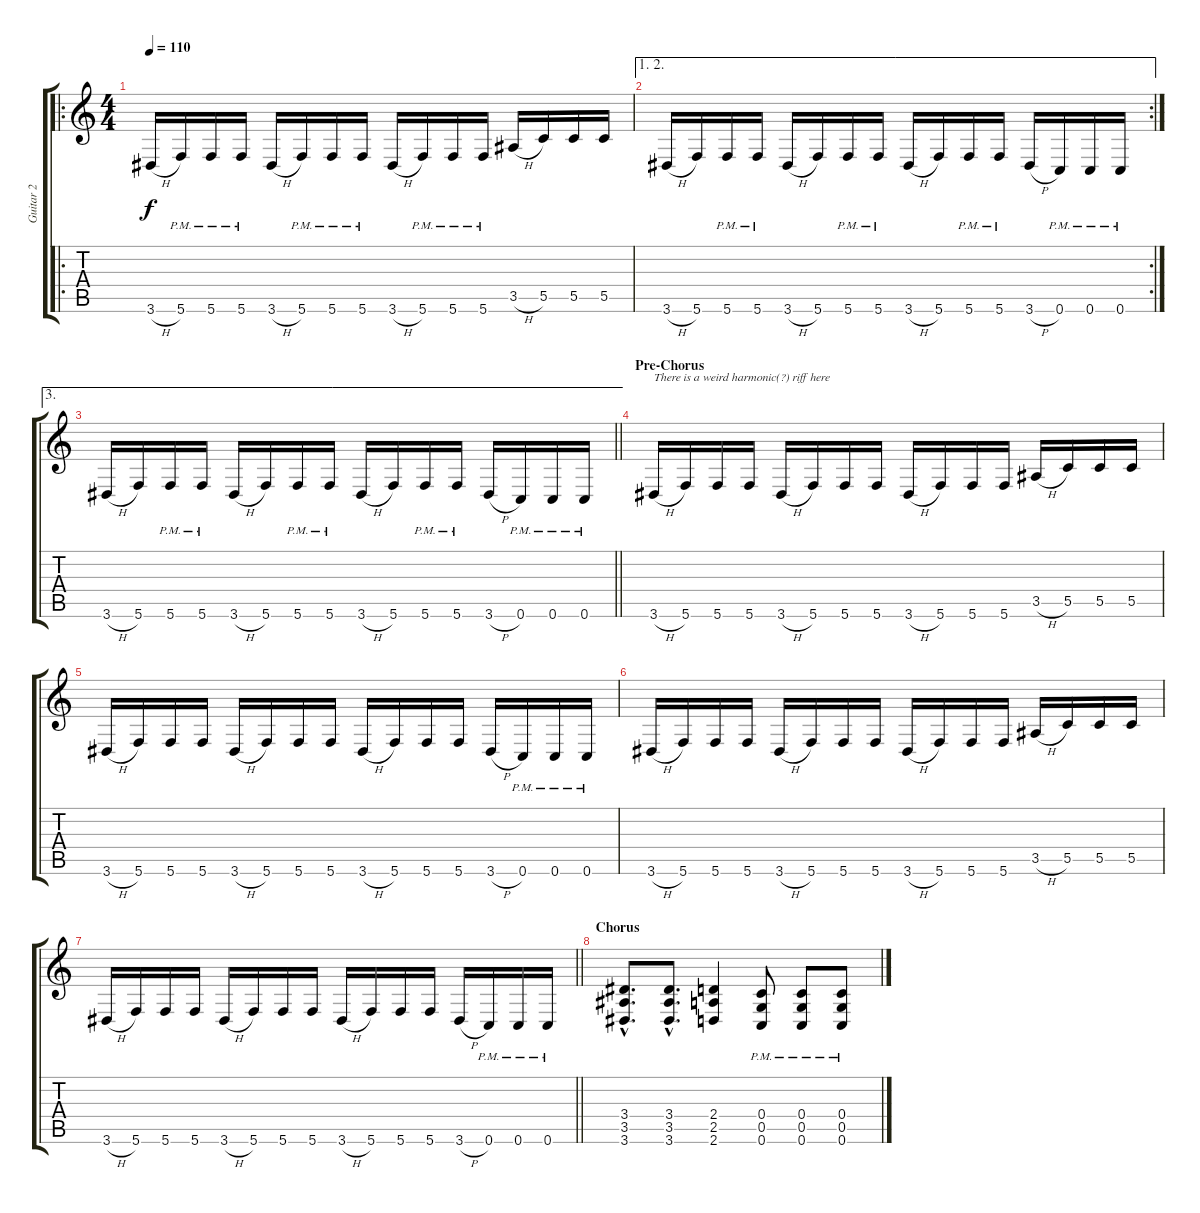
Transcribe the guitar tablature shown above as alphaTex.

\track ("Guitar 2" "Guitar 2") {instrument overdrivenguitar}
\staff {score tabs}
\tuning (D4 A3 F3 C3 G2 C2) {hide}
\ro
\ts (4 4)
\tempo 110
\clef g2
\ks c
3.6{h}.16{dy f} 5.6{pm}.16 5.6{pm}.16 5.6{pm}.16 3.6{h}.16 5.6{pm}.16 5.6{pm}.16 5.6{pm}.16 3.6{h}.16 5.6{pm}.16 5.6{pm}.16 5.6{pm}.16 3.5{h}.16 5.5.16 5.5.16 5.5.16 |
\ae (1 2)
\rc 2
3.6{h}.16 5.6.16 5.6{pm}.16 5.6{pm}.16 3.6{h}.16 5.6.16 5.6{pm}.16 5.6{pm}.16 3.6{h}.16 5.6.16 5.6{pm}.16 5.6{pm}.16 3.6{h}.16 0.6{pm}.16 0.6{pm}.16 0.6{pm}.16 |
\ae 3
\barLineRight lightlight
3.6{h}.16 5.6.16 5.6{pm}.16 5.6{pm}.16 3.6{h}.16 5.6.16 5.6{pm}.16 5.6{pm}.16 3.6{h}.16 5.6.16 5.6{pm}.16 5.6{pm}.16 3.6{h}.16 0.6{pm}.16 0.6{pm}.16 0.6{pm}.16 |
\section ("" "Pre-Chorus")
3.6{h}.16{txt "There is a weird harmonic(?) riff here"} 5.6.16 5.6.16 5.6.16 3.6{h}.16 5.6.16 5.6.16 5.6.16 3.6{h}.16 5.6.16 5.6.16 5.6.16 3.5{h}.16 5.5.16 5.5.16 5.5.16 |
3.6{h}.16 5.6.16 5.6.16 5.6.16 3.6{h}.16 5.6.16 5.6.16 5.6.16 3.6{h}.16 5.6.16 5.6.16 5.6.16 3.6{h}.16 0.6{pm}.16 0.6{pm}.16 0.6{pm}.16 |
3.6{h}.16 5.6.16 5.6.16 5.6.16 3.6{h}.16 5.6.16 5.6.16 5.6.16 3.6{h}.16 5.6.16 5.6.16 5.6.16 3.5{h}.16 5.5.16 5.5.16 5.5.16 |
\barLineRight lightlight
3.6{h}.16 5.6.16 5.6.16 5.6.16 3.6{h}.16 5.6.16 5.6.16 5.6.16 3.6{h}.16 5.6.16 5.6.16 5.6.16 3.6{h}.16 0.6{pm}.16 0.6{pm}.16 0.6{pm}.16 |
\section ("" "Chorus")
(3.4{hac} 3.5{hac} 3.6{hac}).8{d} (3.4{hac} 3.5{hac} 3.6{hac}).8{d} (2.4 2.5 2.6).4 (0.4{pm} 0.5{pm} 0.6{pm}).8 (0.4{pm} 0.5{pm} 0.6{pm}).8 (0.4{pm} 0.5{pm} 0.6{pm}).8
